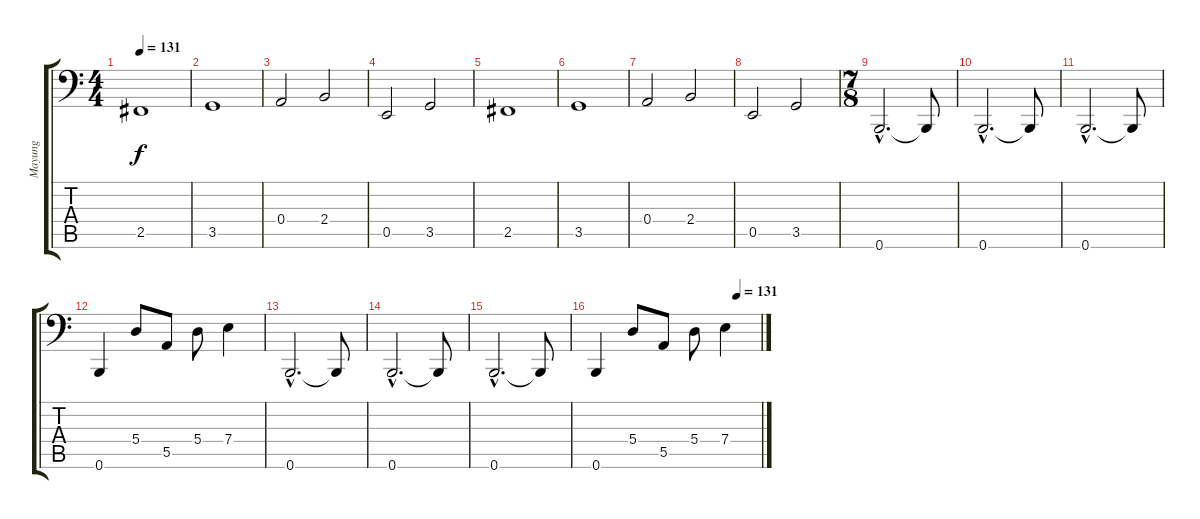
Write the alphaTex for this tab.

\track ("Mayung" "Mayung") {instrument electricbasspick}
\staff {score tabs}
\tuning (C3 G2 D2 A1 E1 B0) {hide}
\ts (4 4)
\tempo 131
\clef f4
\ks c
2.5.1{dy f} |
3.5.1 |
0.4.2 2.4.2 |
0.5.2 3.5.2 |
2.5.1 |
3.5.1 |
0.4.2 2.4.2 |
0.5.2 3.5.2 |
\ts (7 8)
0.6{hac}.2{d} 0.6{t}.8 |
0.6{hac}.2{d} 0.6{t}.8 |
0.6{hac}.2{d} 0.6{t}.8 |
0.6.4 5.4.8 5.5.8 5.4.8 7.4.4 |
0.6{hac}.2{d} 0.6{t}.8 |
0.6{hac}.2{d} 0.6{t}.8 |
0.6{hac}.2{d} 0.6{t}.8 |
\tempo (131 0.8571428571428571)
0.6.4 5.4.8 5.5.8 5.4.8 7.4.4
